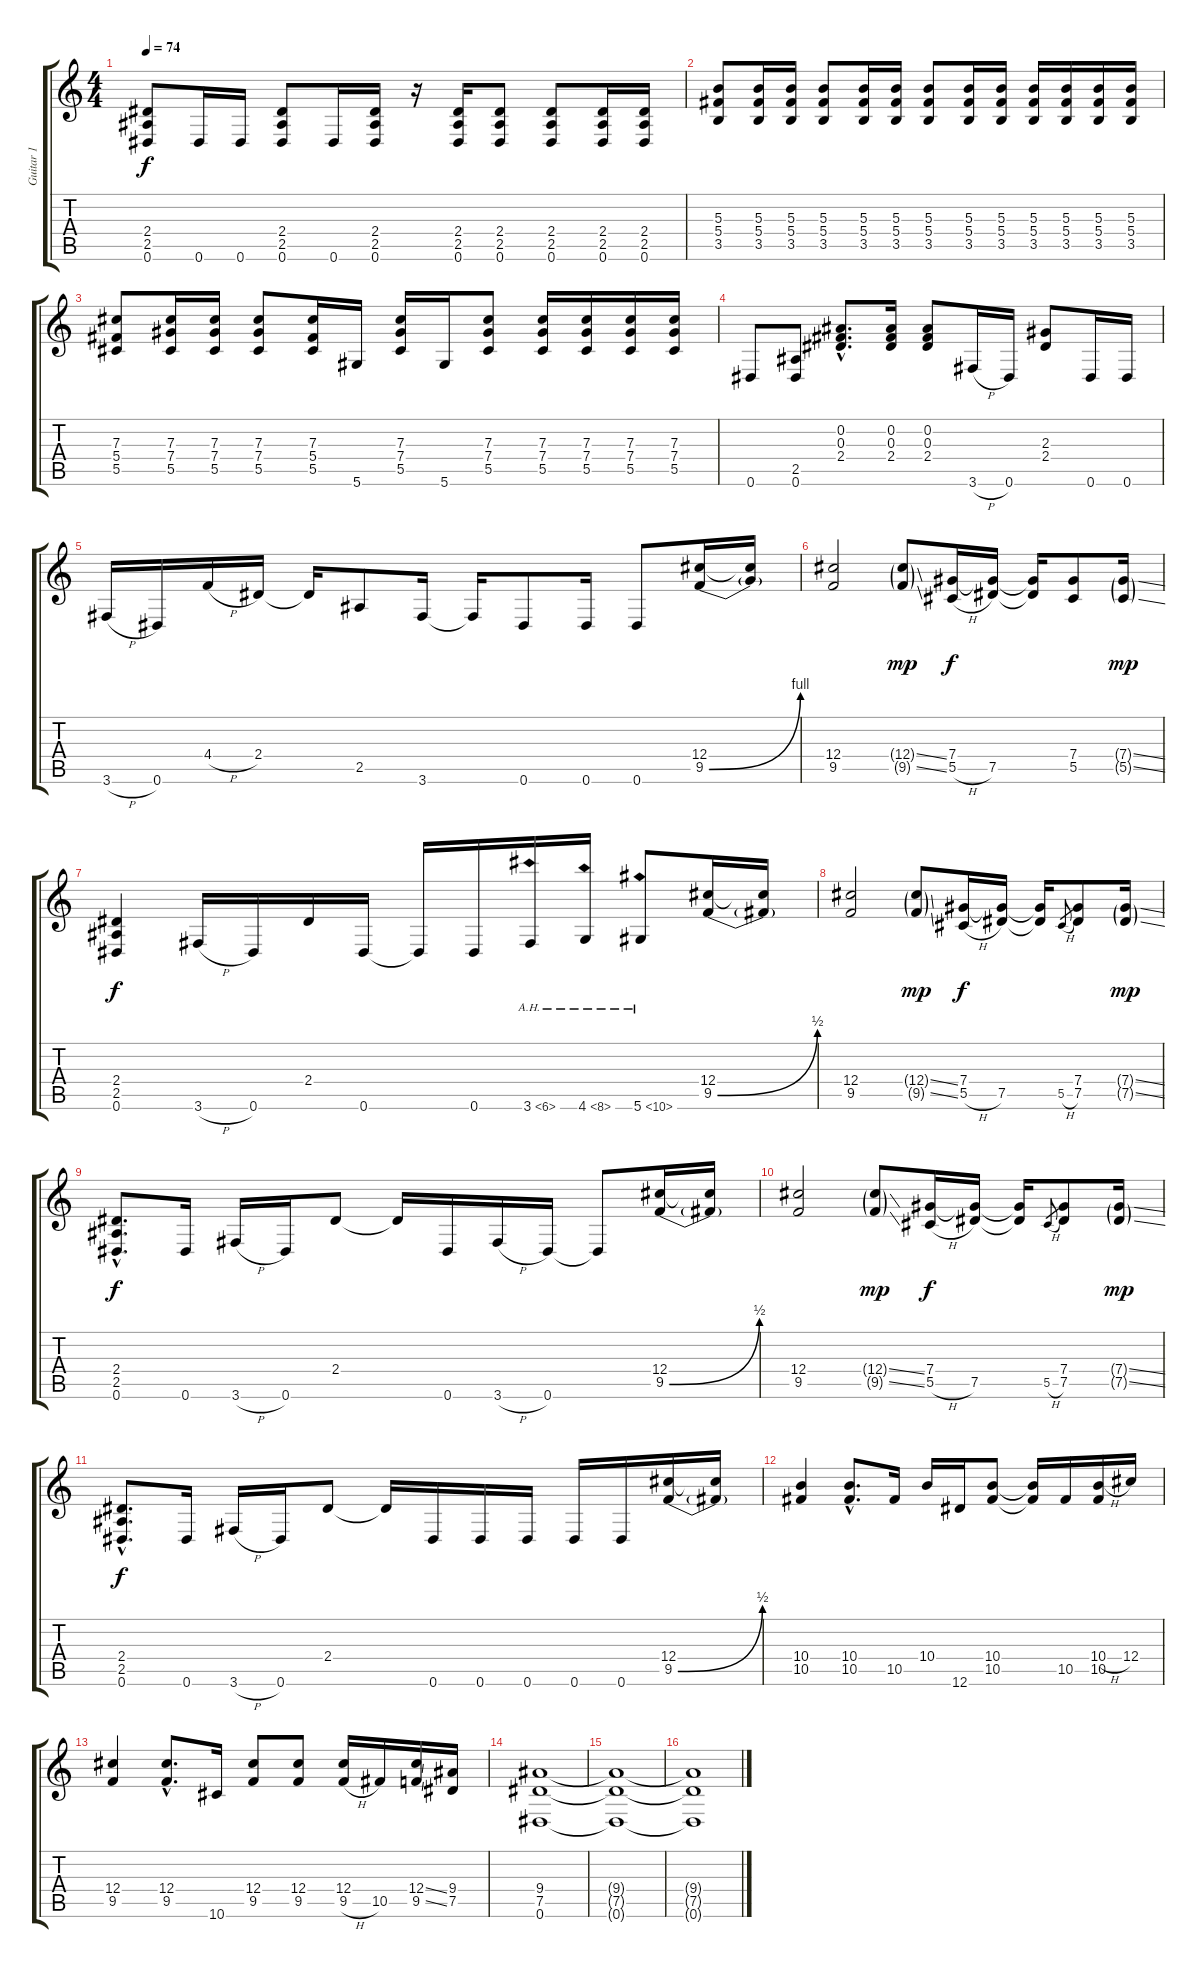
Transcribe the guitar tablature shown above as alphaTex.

\track ("Guitar 1" "Guitar 1") {instrument overdrivenguitar}
\staff {score tabs}
\tuning (Eb4 Bb3 Gb3 Db3 Ab2 Eb2) {hide}
\ts (4 4)
\tempo 74
\clef g2
\ks c
(2.4 2.5 0.6).8{dy f} 0.6.16 0.6.16 (2.4 2.5 0.6).8 0.6.16 (2.4 2.5 0.6).16 r.16 (2.4 2.5 0.6).16 (2.4 2.5 0.6).8 (2.4 2.5 0.6).8 (2.4 2.5 0.6).16 (2.4 2.5 0.6).16 |
(5.3 5.4 3.5).8 (5.3 5.4 3.5).16 (5.3 5.4 3.5).16 (5.3 5.4 3.5).8 (5.3 5.4 3.5).16 (5.3 5.4 3.5).16 (5.3 5.4 3.5).8 (5.3 5.4 3.5).16 (5.3 5.4 3.5).16 (5.3 5.4 3.5).16 (5.3 5.4 3.5).16 (5.3 5.4 3.5).16 (5.3 5.4 3.5).16 |
(7.3 5.4 5.5).8 (7.3 7.4 5.5).16 (7.3 7.4 5.5).16 (7.3 7.4 5.5).8 (7.3 5.4 5.5).16 5.6.16 (7.3 7.4 5.5).16 5.6.16 (7.3 7.4 5.5).8 (7.3 7.4 5.5).16 (7.3 7.4 5.5).16 (7.3 7.4 5.5).16 (7.3 7.4 5.5).16 |
0.6.8 (2.5 0.6).8 (0.2{hac} 0.3{hac} 2.4{hac}).8{d} (0.2 0.3 2.4).16 (0.2 0.3 2.4).8 3.6{h}.16 0.6.16 (2.3 2.4).8 0.6.16 0.6.16 |
3.6{h}.16 0.6.16 4.4{h}.16 2.4.16 2.4{t}.16 2.5.8 3.6.16 3.6{t}.16 0.6.8 0.6.16 0.6.8 (12.4 9.5{be (bend 0 0 60 4)}).16 (12.4{t} 9.5{t}).16 |
(12.4 9.5).2 (12.4{ss g} 9.5{ss g}).8{dy mp} (7.4 5.5{h}).16{dy f} (7.4{t} 7.5).16 (7.4{t} 7.5{t}).16 (7.4 5.5).8 (7.4{ss g} 5.5{ss g}).16{dy mp} |
(2.4 2.5 0.6).4{dy f} 3.6{h}.16 0.6.16 2.4.16 0.6.16 0.6{t}.16 0.6.16 3.6{ah 3}.16 4.6{ah 4}.16 5.6{ah 5}.8 (12.4 9.5{be (bend 0 0 60 2)}).16 (12.4{t} 9.5{t}).16 |
(12.4 9.5).2 (12.4{ss g} 9.5{ss g}).8{dy mp} (7.4 5.5{h}).16{dy f} (7.4{t} 7.5).16 (7.4{t} 7.5{t}).16 5.5{h}.8{gr} (7.4 7.5).8 (7.4{ss g} 7.5{ss g}).16{dy mp} |
(2.4{hac} 2.5{hac} 0.6{hac}).8{d dy f} 0.6.16 3.6{h}.16 0.6.16 2.4.8 2.4{t}.16 0.6.16 3.6{h}.16 0.6.16 0.6{t}.8 (12.4 9.5{be (bend 0 0 60 2)}).16 (12.4{t} 9.5{t}).16 |
(12.4 9.5).2 (12.4{ss g} 9.5{ss g}).8{dy mp} (7.4 5.5{h}).16{dy f} (7.4{t} 7.5).16 (7.4{t} 7.5{t}).16 5.5{h}.8{gr} (7.4 7.5).8 (7.4{ss g} 7.5{ss g}).16{dy mp} |
(2.4{hac} 2.5{hac} 0.6{hac}).8{d dy f} 0.6.16 3.6{h}.16 0.6.16 2.4.8 2.4{t}.16 0.6.16 0.6.16 0.6.16 0.6.16 0.6.16 (12.4 9.5{be (bend 0 0 60 2)}).16 (12.4{t} 9.5{t}).16 |
(10.4 10.5).4 (10.4{hac} 10.5{hac}).8{d} 10.5.16 10.4.16 12.6.16 (10.4 10.5).8 (10.4{t} 10.5{t}).16 10.5.16 (10.4{h} 10.5).16 12.4.16 |
(12.4 9.5).4 (12.4{hac} 9.5{hac}).8{d} 10.6.16 (12.4 9.5).8 (12.4 9.5).8 (12.4 9.5{h}).16 10.5.16 (12.4{ss} 9.5{ss}).16 (9.4 7.5).16 |
(9.4 7.5 0.6).1 |
(9.4{t} 7.5{t} 0.6{t}).1 |
(9.4{t} 7.5{t} 0.6{t}).1
